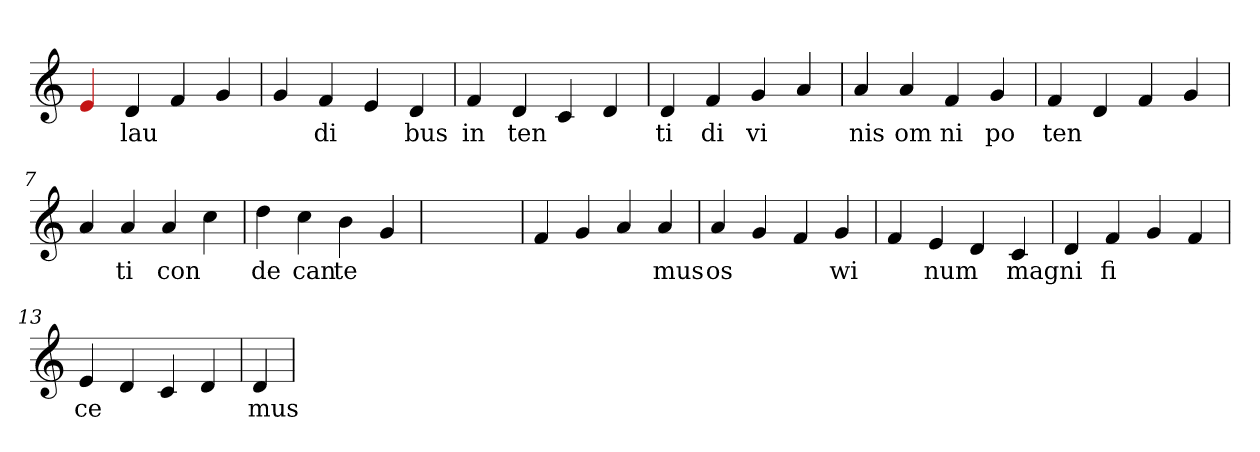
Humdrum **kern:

**kern	**text
*part1	*part1
*staff1	*staff1
*clefG2	*
=1	=1
4Re	.
4d	lau
4f	.
4g	.
=2	=2
4g	.
4f	di
4e	.
4d	bus
=3	=3
4f	in
4d	ten
4c	.
4d	.
=4	=4
4d	ti
4f	di
4g	vi
4a	.
=5	=5
4a	nis
4a	om
4f	ni
4g	po
=6	=6
4f	ten
4d	.
4f	.
4g	.
=7	=7
4a	.
4a	ti
4a	con
4cc	.
=8	=8
4dd	de
4cc	can
4b	te
4g	.
=9	=9
1ryy	.
=9	=9
4f	.
4g	.
4a	.
4a	mus
=10	=10
4a	os
4g	.
4f	.
4g	wi
=11	=11
4f	.
4e	num
4d	.
4c	mag
=12	=12
4d	ni
4f	fi
4g	.
4f	.
=13	=13
4e	ce
4d	.
4c	.
4d	.
=14	=14
4d	mus
=	=
*-	*-
